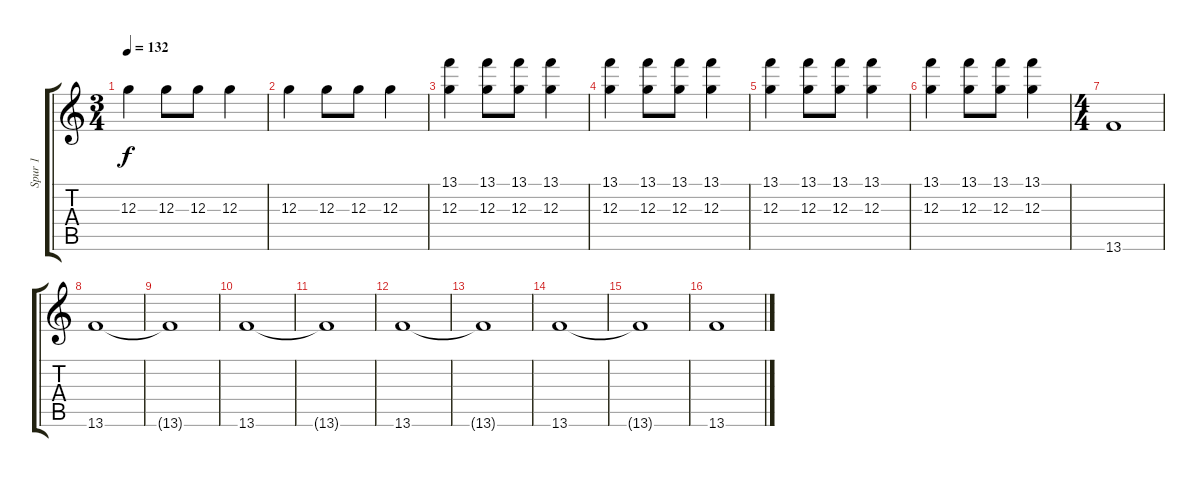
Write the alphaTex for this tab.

\track ("Spur 1" "Spur 1") {instrument acousticguitarnylon}
\staff {score tabs}
\tuning (E4 B3 G3 D3 A2 E2) {hide}
\ts (3 4)
\tempo 132
\clef g2
\ks c
12.3.4{dy f} 12.3.8 12.3.8 12.3.4 |
12.3.4 12.3.8 12.3.8 12.3.4 |
(13.1 12.3).4 (13.1 12.3).8 (13.1 12.3).8 (13.1 12.3).4 |
(13.1 12.3).4 (13.1 12.3).8 (13.1 12.3).8 (13.1 12.3).4 |
(13.1 12.3).4 (13.1 12.3).8 (13.1 12.3).8 (13.1 12.3).4 |
(13.1 12.3).4 (13.1 12.3).8 (13.1 12.3).8 (13.1 12.3).4 |
\ts (4 4)
13.6.1 |
13.6.1 |
13.6{t}.1 |
13.6.1 |
13.6{t}.1 |
13.6.1 |
13.6{t}.1 |
13.6.1 |
13.6{t}.1 |
13.6.1
